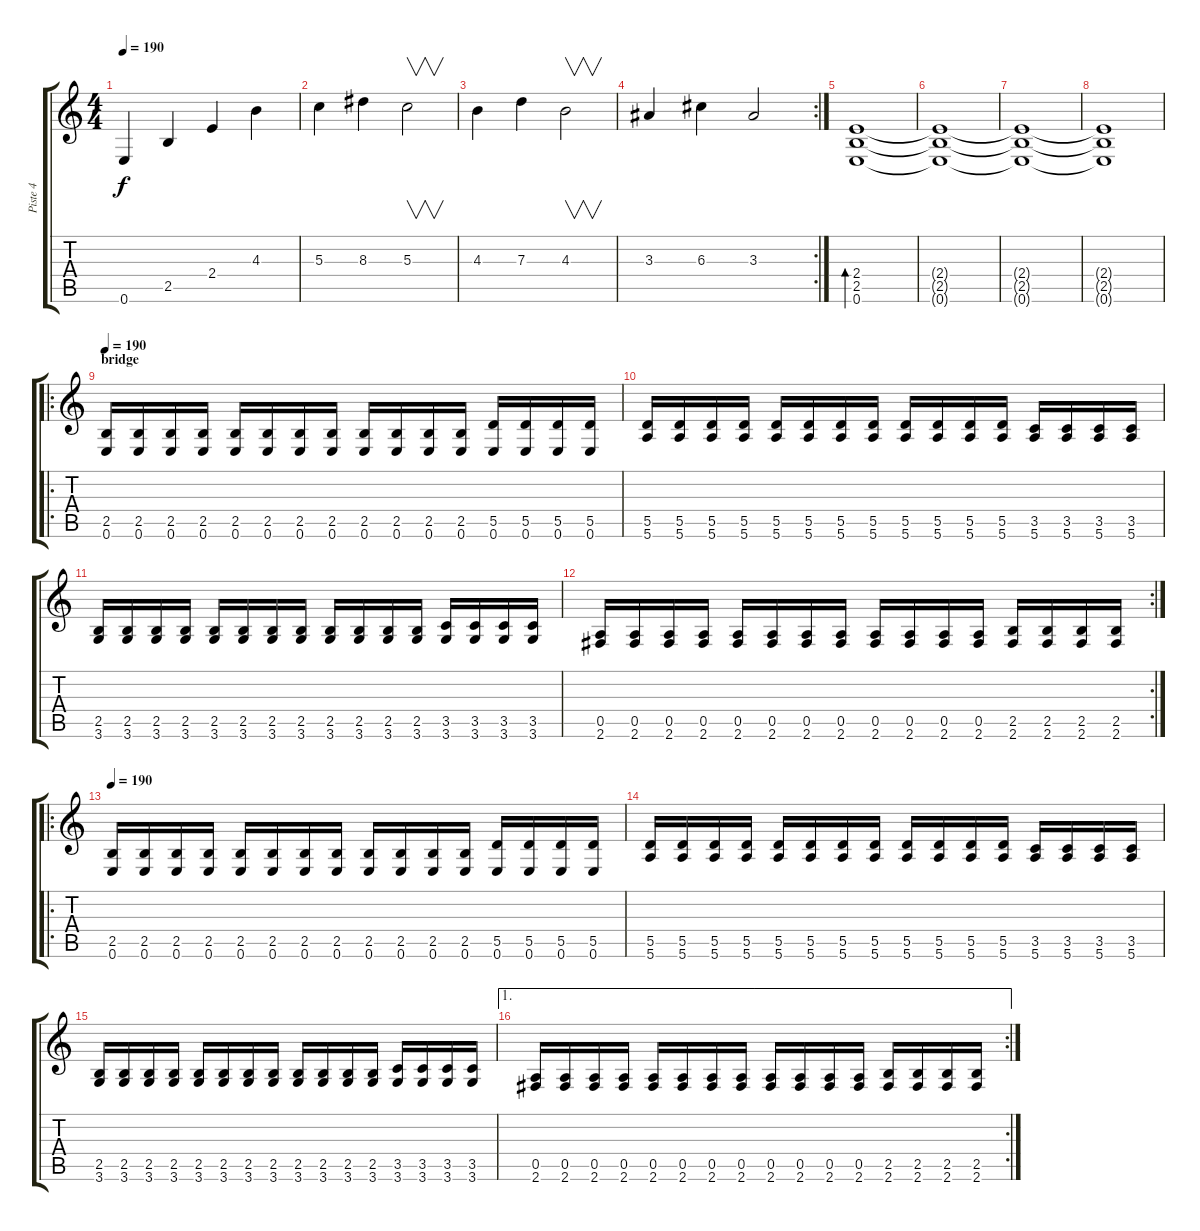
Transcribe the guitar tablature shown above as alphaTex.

\track ("Piste 4" "Piste 4") {instrument distortionguitar}
\staff {score tabs}
\tuning (E4 B3 G3 D3 A2 E2) {hide}
\ts (4 4)
\tempo 190
\clef g2
\ks c
0.6.4{dy f} 2.5.4 2.4.4 4.3.4 |
5.3.4 8.3.4 5.3.2{v} |
4.3.4 7.3.4 4.3.2{v} |
\rc 2
3.3.4 6.3.4 3.3.2 |
(2.4 2.5 0.6).1{bd 480 instrument distortionguitar} |
(2.4{t} 2.5{t} 0.6{t}).1 |
(2.4{t} 2.5{t} 0.6{t}).1 |
(2.4{t} 2.5{t} 0.6{t}).1 |
\ro
\section ("" "bridge")
\tempo 190
(2.5 0.6).16 (2.5 0.6).16 (2.5 0.6).16 (2.5 0.6).16 (2.5 0.6).16 (2.5 0.6).16 (2.5 0.6).16 (2.5 0.6).16 (2.5 0.6).16 (2.5 0.6).16 (2.5 0.6).16 (2.5 0.6).16 (5.5 0.6).16 (5.5 0.6).16 (5.5 0.6).16 (5.5 0.6).16 |
(5.5 5.6).16 (5.5 5.6).16 (5.5 5.6).16 (5.5 5.6).16 (5.5 5.6).16 (5.5 5.6).16 (5.5 5.6).16 (5.5 5.6).16 (5.5 5.6).16 (5.5 5.6).16 (5.5 5.6).16 (5.5 5.6).16 (3.5 5.6).16 (3.5 5.6).16 (3.5 5.6).16 (3.5 5.6).16 |
(2.5 3.6).16 (2.5 3.6).16 (2.5 3.6).16 (2.5 3.6).16 (2.5 3.6).16 (2.5 3.6).16 (2.5 3.6).16 (2.5 3.6).16 (2.5 3.6).16 (2.5 3.6).16 (2.5 3.6).16 (2.5 3.6).16 (3.5 3.6).16 (3.5 3.6).16 (3.5 3.6).16 (3.5 3.6).16 |
\rc 2
(0.5 2.6).16 (0.5 2.6).16 (0.5 2.6).16 (0.5 2.6).16 (0.5 2.6).16 (0.5 2.6).16 (0.5 2.6).16 (0.5 2.6).16 (0.5 2.6).16 (0.5 2.6).16 (0.5 2.6).16 (0.5 2.6).16 (2.5 2.6).16 (2.5 2.6).16 (2.5 2.6).16 (2.5 2.6).16 |
\ro
\tempo 190
(2.5 0.6).16 (2.5 0.6).16 (2.5 0.6).16 (2.5 0.6).16 (2.5 0.6).16 (2.5 0.6).16 (2.5 0.6).16 (2.5 0.6).16 (2.5 0.6).16 (2.5 0.6).16 (2.5 0.6).16 (2.5 0.6).16 (5.5 0.6).16 (5.5 0.6).16 (5.5 0.6).16 (5.5 0.6).16 |
(5.5 5.6).16 (5.5 5.6).16 (5.5 5.6).16 (5.5 5.6).16 (5.5 5.6).16 (5.5 5.6).16 (5.5 5.6).16 (5.5 5.6).16 (5.5 5.6).16 (5.5 5.6).16 (5.5 5.6).16 (5.5 5.6).16 (3.5 5.6).16 (3.5 5.6).16 (3.5 5.6).16 (3.5 5.6).16 |
(2.5 3.6).16 (2.5 3.6).16 (2.5 3.6).16 (2.5 3.6).16 (2.5 3.6).16 (2.5 3.6).16 (2.5 3.6).16 (2.5 3.6).16 (2.5 3.6).16 (2.5 3.6).16 (2.5 3.6).16 (2.5 3.6).16 (3.5 3.6).16 (3.5 3.6).16 (3.5 3.6).16 (3.5 3.6).16 |
\ae 1
\rc 2
(0.5 2.6).16 (0.5 2.6).16 (0.5 2.6).16 (0.5 2.6).16 (0.5 2.6).16 (0.5 2.6).16 (0.5 2.6).16 (0.5 2.6).16 (0.5 2.6).16 (0.5 2.6).16 (0.5 2.6).16 (0.5 2.6).16 (2.5 2.6).16 (2.5 2.6).16 (2.5 2.6).16 (2.5 2.6).16
